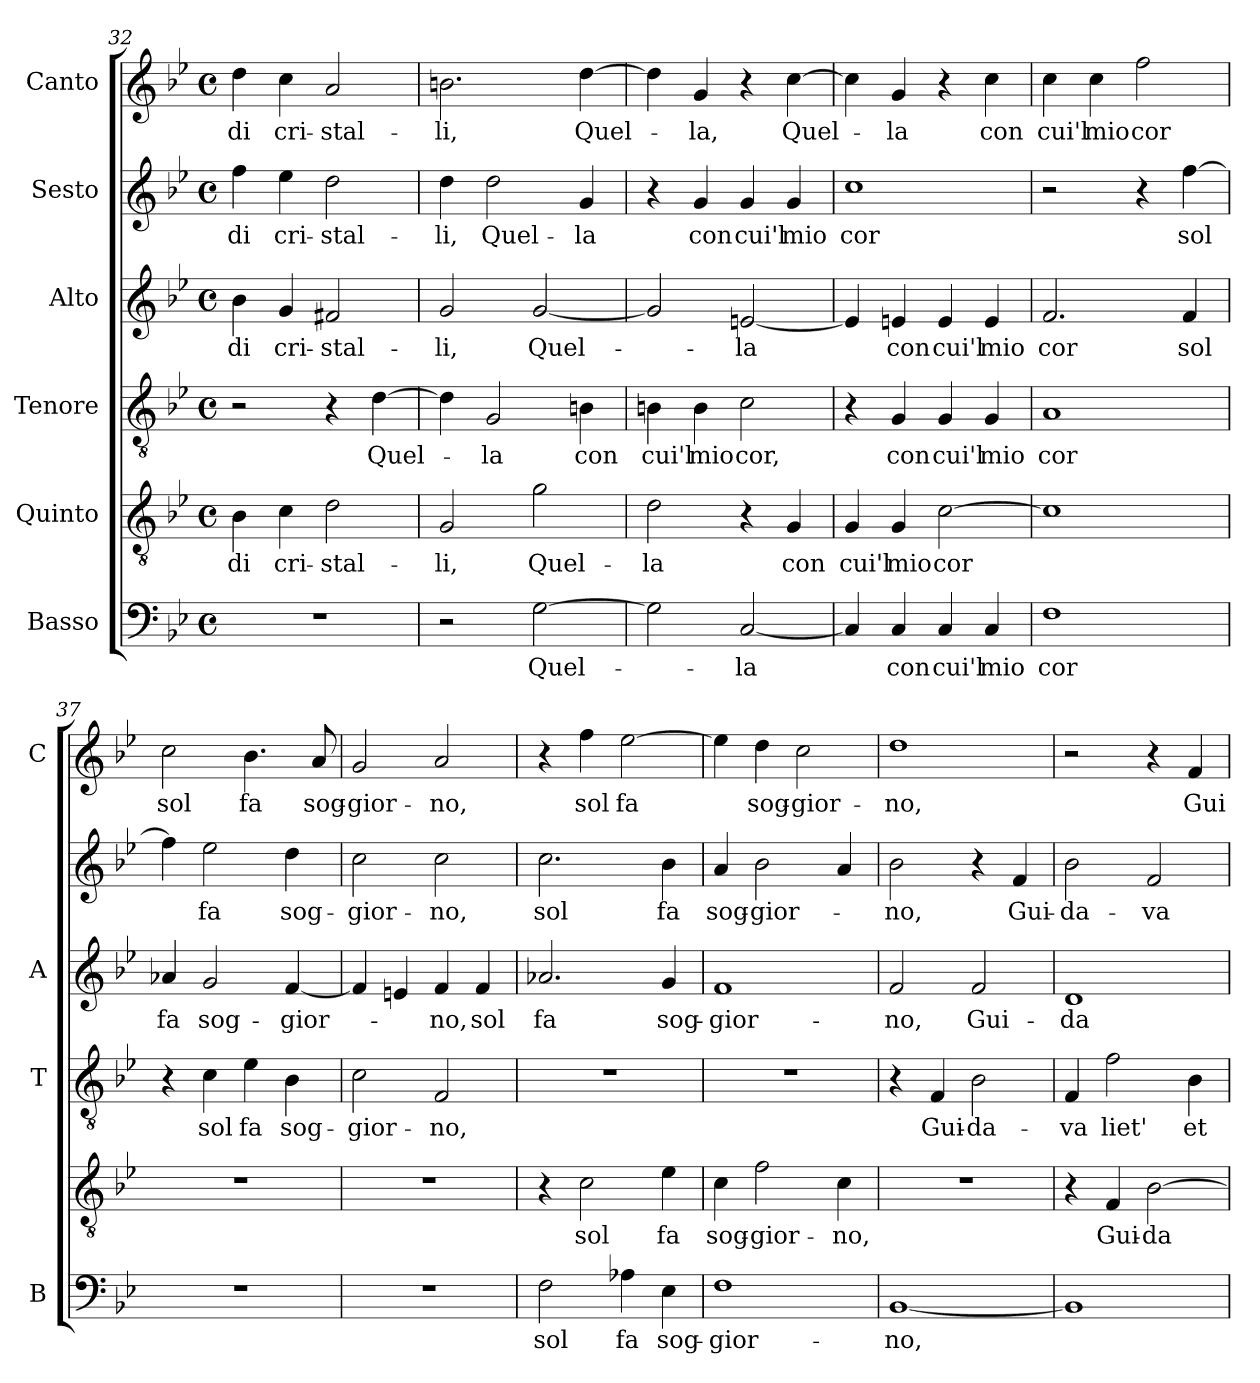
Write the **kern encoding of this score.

**kern	**text	**kern	**text	**kern	**text	**kern	**text	**kern	**text	**kern	**text
*part6	*part6	*part5	*part5	*part4	*part4	*part3	*part3	*part2	*part2	*part1	*part1
*staff6	*staff6	*staff5	*staff5	*staff4	*staff4	*staff3	*staff3	*staff2	*staff2	*staff1	*staff1
*I"Basso	*	*I"Quinto	*	*I"Tenore	*	*I"Alto	*	*I"Sesto	*	*I"Canto	*
*I'B	*	*	*	*I'T	*	*I'A	*	*	*	*I'C	*
*clefF4	*	*clefGv2	*	*clefGv2	*	*clefG2	*	*clefG2	*	*clefG2	*
*k[b-e-]	*	*k[b-e-]	*	*k[b-e-]	*	*k[b-e-]	*	*k[b-e-]	*	*k[b-e-]	*
*B-:	*	*B-:	*	*B-:	*	*B-:	*	*B-:	*	*B-:	*
*M4/4	*	*M4/4	*	*M4/4	*	*M4/4	*	*M4/4	*	*M4/4	*
*met(c)	*	*met(c)	*	*met(c)	*	*met(c)	*	*met(c)	*	*met(c)	*
=32	=32	=32	=32	=32	=32	=32	=32	=32	=32	=32	=32
!	!	!	!LO:LY:b	!	!	!	!LO:LY:b	!	!LO:LY:b	!	!LO:LY:b
1r	.	4B-\	-di	2r	.	4b-\	-di	4ff\	-di	4dd\	-di
!	!	!	!LO:LY:b	!	!	!	!LO:LY:b	!	!LO:LY:b	!	!LO:LY:b
.	.	4c\	cri-	.	.	4g/	cri-	4ee-\	cri-	4cc\	cri-
!	!	!	!LO:LY:b	!	!	!	!LO:LY:b	!	!LO:LY:b	!	!LO:LY:b
.	.	2d\	-stal-	4r	.	2f#X/	-stal-	2dd\	-stal-	2a/	-stal-
!	!	!	!	!	!LO:LY:b	!	!	!	!	!	!
.	.	.	.	[4d\	Quel-	.	.	.	.	.	.
=33	=33	=33	=33	=33	=33	=33	=33	=33	=33	=33	=33
!	!	!	!LO:LY:b	!	!	!	!LO:LY:b	!	!LO:LY:b	!	!LO:LY:b
2r	.	2G/	-li,	4d\]	.	2g/	-li,	4dd\	-li,	2.bn\	-li,
!	!	!	!	!	!LO:LY:b	!	!	!	!LO:LY:b	!	!
.	.	.	.	2G/	-la	.	.	2dd\	Quel-	.	.
!	!LO:LY:b	!	!LO:LY:b	!	!	!	!LO:LY:b	!	!	!	!
[2G\	Quel-	2g\	Quel-	.	.	[2g/	Quel-	.	.	.	.
!	!	!	!	!	!LO:LY:b	!	!	!	!LO:LY:b	!	!LO:LY:b
.	.	.	.	4Bn\	con	.	.	4g/	-la	[4dd\	Quel-
=34	=34	=34	=34	=34	=34	=34	=34	=34	=34	=34	=34
!	!	!	!LO:LY:b	!	!LO:LY:b	!	!	!	!	!	!
2G\]	.	2d\	-la	4Bn\	cui'l	2g/]	.	4r	.	4dd\]	.
!	!	!	!	!	!LO:LY:b	!	!	!	!LO:LY:b	!	!LO:LY:b
.	.	.	.	4B\	mio	.	.	4g/	con	4g/	-la,
!	!LO:LY:b	!	!	!	!LO:LY:b	!	!LO:LY:b	!	!LO:LY:b	!	!
[2C/	-la	4r	.	2c\	cor,	[2en/	-la	4g/	cui'l	4r	.
!	!	!	!LO:LY:b	!	!	!	!	!	!LO:LY:b	!	!LO:LY:b
.	.	4G/	con	.	.	.	.	4g/	mio	[4cc\	Quel-
=35	=35	=35	=35	=35	=35	=35	=35	=35	=35	=35	=35
!	!	!	!LO:LY:b	!	!	!	!	!	!LO:LY:b	!	!
4C/]	.	4G/	cui'l	4r	.	4e/]	.	1cc	cor	4cc\]	.
!	!LO:LY:b	!	!LO:LY:b	!	!LO:LY:b	!	!LO:LY:b	!	!	!	!LO:LY:b
4C/	con	4G/	mio	4G/	con	4en/	con	.	.	4g/	-la
!	!LO:LY:b	!	!LO:LY:b	!	!LO:LY:b	!	!LO:LY:b	!	!	!	!
4C/	cui'l	[2c\	cor	4G/	cui'l	4e/	cui'l	.	.	4r	.
!	!LO:LY:b	!	!	!	!LO:LY:b	!	!LO:LY:b	!	!	!	!LO:LY:b
4C/	mio	.	.	4G/	mio	4e/	mio	.	.	4cc\	con
=36	=36	=36	=36	=36	=36	=36	=36	=36	=36	=36	=36
!	!LO:LY:b	!	!	!	!LO:LY:b	!	!LO:LY:b	!	!	!	!LO:LY:b
1F	cor	1c]	.	1A	cor	2.f/	cor	2r	.	4cc\	cui'l
!	!	!	!	!	!	!	!	!	!	!	!LO:LY:b
.	.	.	.	.	.	.	.	.	.	4cc\	mio
!	!	!	!	!	!	!	!	!	!	!	!LO:LY:b
.	.	.	.	.	.	.	.	4r	.	2ff\	cor
!	!	!	!	!	!	!	!LO:LY:b	!	!LO:LY:b	!	!
.	.	.	.	.	.	4f/	sol	[4ff\	sol	.	.
!!LO:PB:g=z
=37	=37	=37	=37	=37	=37	=37	=37	=37	=37	=37	=37
!	!	!	!	!	!	!	!LO:LY:b	!	!	!	!LO:LY:b
1r	.	1r	.	4r	.	4a-X/	fa	4ff\]	.	2cc\	sol
!	!	!	!	!	!LO:LY:b	!	!LO:LY:b	!	!LO:LY:b	!	!
.	.	.	.	4c\	sol	2g/	sog-	2ee-\	fa	.	.
!	!	!	!	!	!LO:LY:b	!	!	!	!	!	!LO:LY:b
.	.	.	.	4e-\	fa	.	.	.	.	4.b-\	fa
!	!	!	!	!	!LO:LY:b	!	!LO:LY:b	!	!LO:LY:b	!	!
.	.	.	.	4B-\	sog-	[4f/	-gior-	4dd\	sog-	.	.
!	!	!	!	!	!	!	!	!	!	!	!LO:LY:b
.	.	.	.	.	.	.	.	.	.	8a/	sog-
=38	=38	=38	=38	=38	=38	=38	=38	=38	=38	=38	=38
!	!	!	!	!	!LO:LY:b	!	!	!	!LO:LY:b	!	!LO:LY:b
1r	.	1r	.	2c\	-gior-	4f/]	.	2cc\	-gior-	2g/	-gior-
.	.	.	.	.	.	4en/	.	.	.	.	.
!	!	!	!	!	!LO:LY:b	!	!LO:LY:b	!	!LO:LY:b	!	!LO:LY:b
.	.	.	.	2F/	-no,	4f/	-no,	2cc\	-no,	2a/	-no,
!	!	!	!	!	!	!	!LO:LY:b	!	!	!	!
.	.	.	.	.	.	4f/	sol	.	.	.	.
=39	=39	=39	=39	=39	=39	=39	=39	=39	=39	=39	=39
!	!LO:LY:b	!	!	!	!	!	!LO:LY:b	!	!LO:LY:b	!	!
2F\	sol	4r	.	1r	.	2.a-X/	fa	2.cc\	sol	4r	.
!	!	!	!LO:LY:b	!	!	!	!	!	!	!	!LO:LY:b
.	.	2c\	sol	.	.	.	.	.	.	4ff\	sol
!	!LO:LY:b	!	!	!	!	!	!	!	!	!	!LO:LY:b
4A-X\	fa	.	.	.	.	.	.	.	.	[2ee-\	fa
!	!LO:LY:b	!	!LO:LY:b	!	!	!	!LO:LY:b	!	!LO:LY:b	!	!
4E-\	sog-	4e-\	fa	.	.	4g/	sog-	4b-\	fa	.	.
=40	=40	=40	=40	=40	=40	=40	=40	=40	=40	=40	=40
!	!LO:LY:b	!	!LO:LY:b	!	!	!	!LO:LY:b	!	!LO:LY:b	!	!
1F	-gior-	4c\	sog-	1r	.	1f	-gior-	4a/	sog-	4ee-\]	.
!	!	!	!LO:LY:b	!	!	!	!	!	!LO:LY:b	!	!LO:LY:b
.	.	2f\	-gior-	.	.	.	.	2b-\	-gior-	4dd\	sog-
!	!	!	!	!	!	!	!	!	!	!	!LO:LY:b
.	.	.	.	.	.	.	.	.	.	2cc\	-gior-
!	!	!	!LO:LY:b	!	!	!	!	!	!	!	!
.	.	4c\	-no,	.	.	.	.	4a/	.	.	.
=41	=41	=41	=41	=41	=41	=41	=41	=41	=41	=41	=41
!	!LO:LY:b	!	!	!	!	!	!LO:LY:b	!	!LO:LY:b	!	!LO:LY:b
[1BB-	-no,	1r	.	4r	.	2f/	-no,	2b-\	-no,	1dd	-no,
!	!	!	!	!	!LO:LY:b	!	!	!	!	!	!
.	.	.	.	4F/	Gui-	.	.	.	.	.	.
!	!	!	!	!	!LO:LY:b	!	!LO:LY:b	!	!	!	!
.	.	.	.	2B-\	-da-	2f/	Gui-	4r	.	.	.
!	!	!	!	!	!	!	!	!	!LO:LY:b	!	!
.	.	.	.	.	.	.	.	4f/	Gui-	.	.
=42	=42	=42	=42	=42	=42	=42	=42	=42	=42	=42	=42
!	!	!	!	!	!LO:LY:b	!	!LO:LY:b	!	!LO:LY:b	!	!
1BB-]	.	4r	.	4F/	-va	1d	-da-	2b-\	-da-	2r	.
!	!	!	!LO:LY:b	!	!LO:LY:b	!	!	!	!	!	!
.	.	4F/	Gui-	2f\	liet'	.	.	.	.	.	.
!	!	!	!LO:LY:b	!	!	!	!	!	!LO:LY:b	!	!
.	.	[2B-\	-da-	.	.	.	.	2f/	-va	4r	.
!	!	!	!	!	!LO:LY:b	!	!	!	!	!	!LO:LY:b
.	.	.	.	4B-\	et	.	.	.	.	4f/	Gui-
=	=	=	=	=	=	=	=	=	=	=	=
*-	*-	*-	*-	*-	*-	*-	*-	*-	*-	*-	*-
